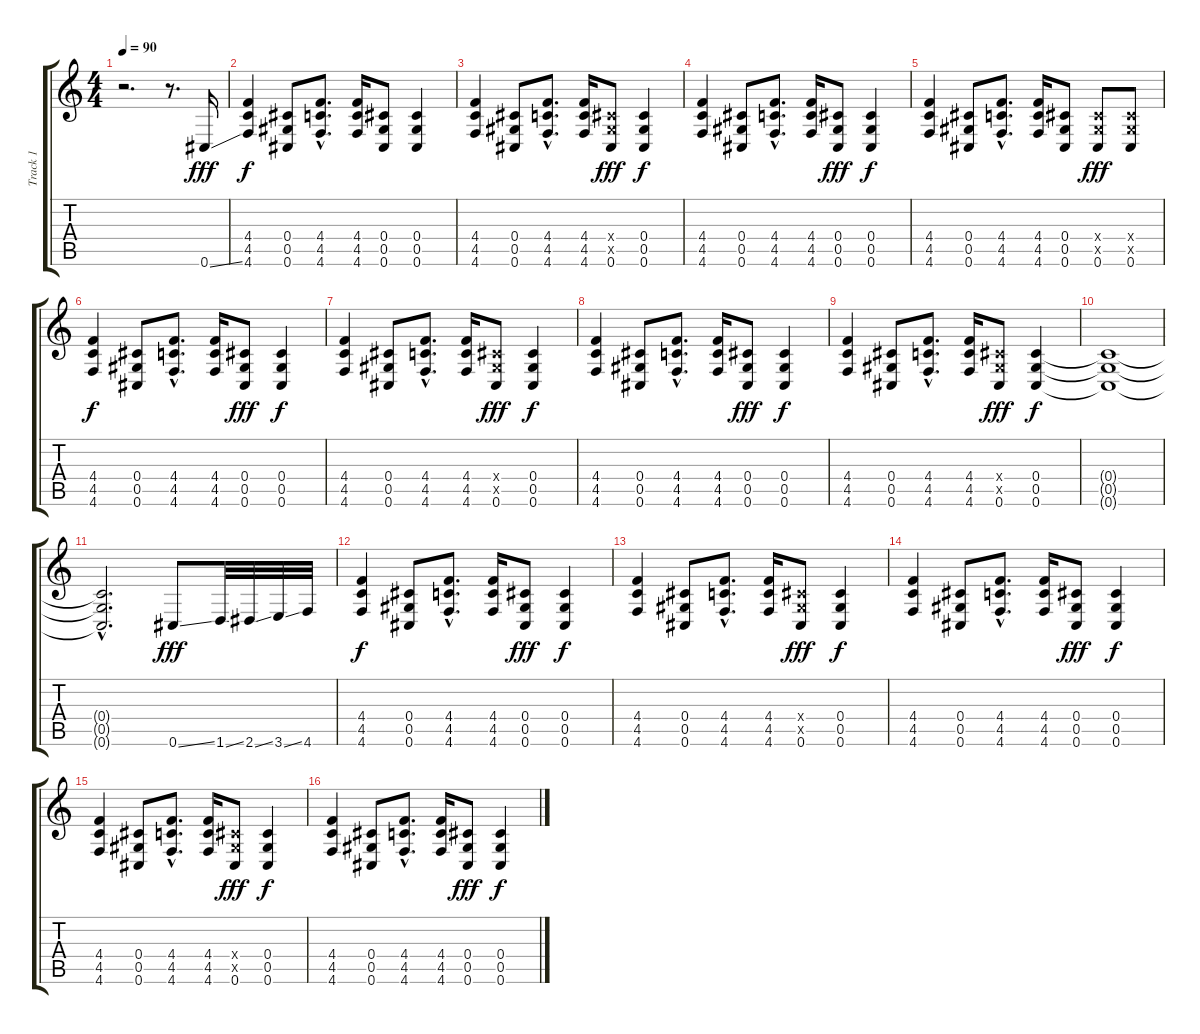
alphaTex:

\track ("Track 1" "Track 1") {instrument distortionguitar}
\staff {score tabs}
\tuning (Eb4 Bb3 Gb3 Db3 Ab2 Db2) {hide}
\ts (4 4)
\tempo 90
\clef g2
\ks c
r.2{d dy fff instrument distortionguitar} r.8{d instrument guitarfretnoise} 0.6{ss}.16 |
(4.4 4.5 4.6).4{dy f instrument distortionguitar} (0.4 0.5 0.6).8 (4.4{hac} 4.5{hac} 4.6{hac}).8{d} (4.4 4.5 4.6).16 (0.4 0.5 0.6).8 (0.4 0.5 0.6).4 |
(4.4 4.5 4.6).4 (0.4 0.5 0.6).8 (4.4{hac} 4.5{hac} 4.6{hac}).8{d} (4.4 4.5 4.6).16 (0.4{x} 0.5{x} 0.6).8{dy fff} (0.4 0.5 0.6).4{dy f} |
(4.4 4.5 4.6).4 (0.4 0.5 0.6).8 (4.4{hac} 4.5{hac} 4.6{hac}).8{d} (4.4 4.5 4.6).16 (0.4 0.5 0.6).8{dy fff} (0.4 0.5 0.6).4{dy f} |
(4.4 4.5 4.6).4 (0.4 0.5 0.6).8 (4.4{hac} 4.5{hac} 4.6{hac}).8{d} (4.4 4.5 4.6).16 (0.4 0.5 0.6).8 (0.4{x} 0.5{x} 0.6).8{dy fff} (0.4{x} 0.5{x} 0.6).8 |
(4.4 4.5 4.6).4{dy f} (0.4 0.5 0.6).8 (4.4{hac} 4.5{hac} 4.6{hac}).8{d} (4.4 4.5 4.6).16 (0.4 0.5 0.6).8{dy fff} (0.4 0.5 0.6).4{dy f} |
(4.4 4.5 4.6).4 (0.4 0.5 0.6).8 (4.4{hac} 4.5{hac} 4.6{hac}).8{d} (4.4 4.5 4.6).16 (0.4{x} 0.5{x} 0.6).8{dy fff} (0.4 0.5 0.6).4{dy f} |
(4.4 4.5 4.6).4 (0.4 0.5 0.6).8 (4.4{hac} 4.5{hac} 4.6{hac}).8{d} (4.4 4.5 4.6).16 (0.4 0.5 0.6).8{dy fff} (0.4 0.5 0.6).4{dy f} |
(4.4 4.5 4.6).4 (0.4 0.5 0.6).8 (4.4{hac} 4.5{hac} 4.6{hac}).8{d} (4.4 4.5 4.6).16 (0.4{x} 0.5{x} 0.6).8{dy fff} (0.4 0.5 0.6).4{dy f} |
(0.4{t} 0.5{t} 0.6{t}).1 |
(0.4{hac t} 0.5{hac t} 0.6{hac t}).2{d} 0.6{ss}.8{dy fff instrument guitarfretnoise} 1.6{ss}.32 2.6{ss}.32 3.6{ss}.32 4.6.32 |
(4.4 4.5 4.6).4{dy f instrument distortionguitar} (0.4 0.5 0.6).8 (4.4{hac} 4.5{hac} 4.6{hac}).8{d} (4.4 4.5 4.6).16 (0.4 0.5 0.6).8{dy fff} (0.4 0.5 0.6).4{dy f} |
(4.4 4.5 4.6).4 (0.4 0.5 0.6).8 (4.4{hac} 4.5{hac} 4.6{hac}).8{d} (4.4 4.5 4.6).16 (0.4{x} 0.5{x} 0.6).8{dy fff} (0.4 0.5 0.6).4{dy f} |
(4.4 4.5 4.6).4 (0.4 0.5 0.6).8 (4.4{hac} 4.5{hac} 4.6{hac}).8{d} (4.4 4.5 4.6).16 (0.4 0.5 0.6).8{dy fff} (0.4 0.5 0.6).4{dy f} |
(4.4 4.5 4.6).4 (0.4 0.5 0.6).8 (4.4{hac} 4.5{hac} 4.6{hac}).8{d} (4.4 4.5 4.6).16 (0.4{x} 0.5{x} 0.6).8{dy fff} (0.4 0.5 0.6).4{dy f} |
(4.4 4.5 4.6).4 (0.4 0.5 0.6).8 (4.4{hac} 4.5{hac} 4.6{hac}).8{d} (4.4 4.5 4.6).16 (0.4 0.5 0.6).8{dy fff} (0.4 0.5 0.6).4{dy f}
